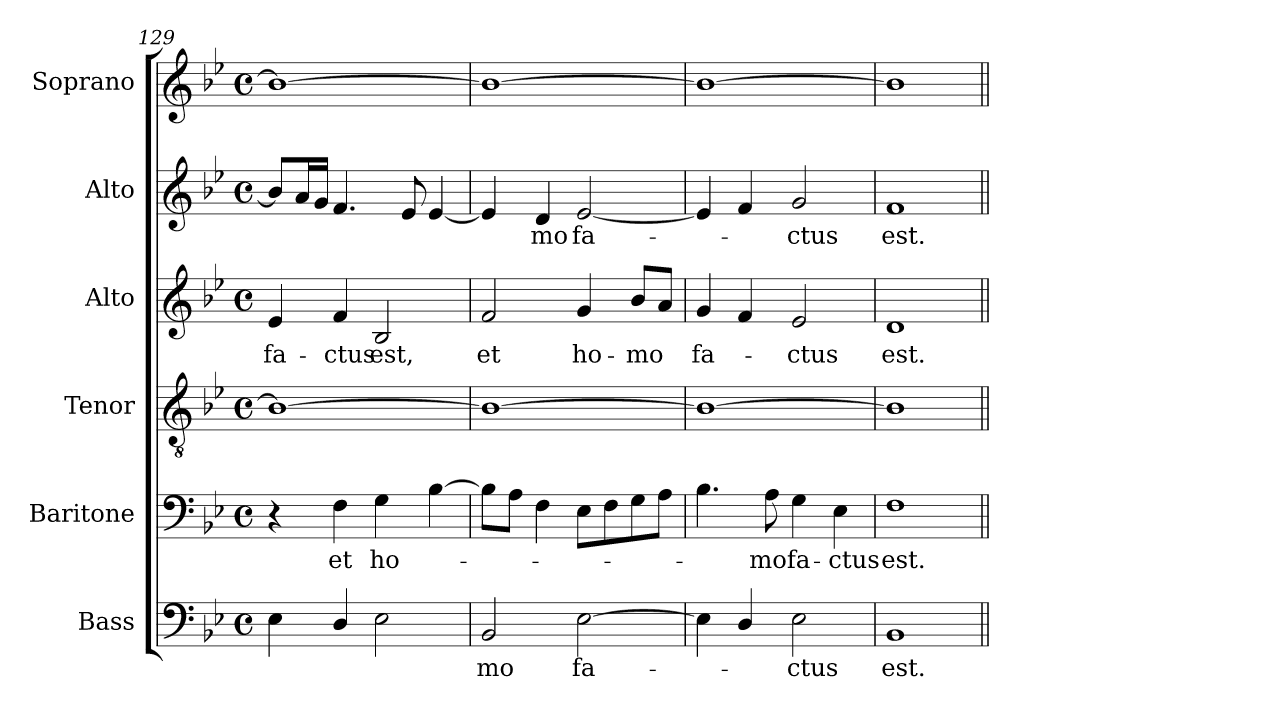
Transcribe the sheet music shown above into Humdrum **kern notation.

**kern	**text	**kern	**text	**kern	**kern	**text	**kern	**text	**kern
*part6	*part6	*part5	*part5	*part4	*part3	*part3	*part2	*part2	*part1
*staff6	*staff6	*staff5	*staff5	*staff4	*staff3	*staff3	*staff2	*staff2	*staff1
*I"Bass	*	*I"Baritone	*	*I"Tenor	*I"Alto	*	*I"Alto	*	*I"Soprano
*I'B.	*	*I'Bar.	*	*I'T.	*I'A.	*	*I'A.	*	*I'S.
*clefF4	*	*clefF4	*	*clefGv2	*clefG2	*	*clefG2	*	*clefG2
*	*	*	*	*ITrd7c12	*	*	*	*	*
*k[b-e-]	*	*k[b-e-]	*	*k[b-e-]	*k[b-e-]	*	*k[b-e-]	*	*k[b-e-]
*B-:	*	*B-:	*	*B-:	*B-:	*	*B-:	*	*B-:
*M4/4	*	*M4/4	*	*M4/4	*M4/4	*	*M4/4	*	*M4/4
*met(c)	*	*met(c)	*	*met(c)	*met(c)	*	*met(c)	*	*met(c)
=129	=129	=129	=129	=129	=129	=129	=129	=129	=129
!	!	!	!	!	!	!LO:LY:b:color=#000000	!	!	!
4E-i\	.	4r	.	1BB-i_	4e-i/	fa-	8b-i/L]	.	1b-i_
.	.	.	.	.	.	.	16ai/L	.	.
.	.	.	.	.	.	.	16gi/JJ	.	.
!	!	!	!LO:LY:b:color=#000000	!	!	!	!	!	!
!	!	!	!	!	!	!LO:LY:b:color=#000000	!	!	!
4Di/	.	4Fi\	et	.	4fi/	-ctus	4.fi/	.	.
!	!	!	!LO:LY:b:color=#000000	!	!	!	!	!	!
!	!	!	!	!	!	!LO:LY:b:color=#000000	!	!	!
2E-i\	.	4Gi\	ho-	.	2B-i/	est,	.	.	.
.	.	.	.	.	.	.	8e-i/	.	.
.	.	[4B-i\	.	.	.	.	[4e-i/	.	.
=130	=130	=130	=130	=130	=130	=130	=130	=130	=130
!	!LO:LY:b:color=#000000	!	!	!	!	!	!	!	!
!	!	!	!	!	!	!LO:LY:b:color=#000000	!	!	!
2BB-i/	-mo	8B-i\L]	.	1BB-i_	2fi/	et	4e-i/]	.	1b-i_
.	.	8Ai\J	.	.	.	.	.	.	.
!	!	!	!	!	!	!	!	!LO:LY:b:color=#000000	!
.	.	4Fi\	.	.	.	.	4di/	-mo	.
!	!LO:LY:b:color=#000000	!	!	!	!	!	!	!	!
!	!	!	!	!	!	!LO:LY:b:color=#000000	!	!	!
!	!	!	!	!	!	!	!	!LO:LY:b:color=#000000	!
[2E-i\	fa-	8E-i\L	.	.	4gi/	ho-	[2e-i/	fa-	.
.	.	8Fi\	.	.	.	.	.	.	.
!	!	!	!	!	!	!LO:LY:b:color=#000000	!	!	!
.	.	8Gi\	.	.	8b-i/L	-mo	.	.	.
.	.	8Ai\J	.	.	8ai/J	.	.	.	.
=131	=131	=131	=131	=131	=131	=131	=131	=131	=131
!	!	!	!	!	!	!LO:LY:b:color=#000000	!	!	!
4E-i\]	.	4.B-i\	.	1BB-i_	4gi/	fa-	4e-i/]	.	1b-i_
4Di/	.	.	.	.	4fi/	.	4fi/	.	.
!	!	!	!LO:LY:b:color=#000000	!	!	!	!	!	!
.	.	8Ai\	-mo	.	.	.	.	.	.
!	!LO:LY:b:color=#000000	!	!	!	!	!	!	!	!
!	!	!	!LO:LY:b:color=#000000	!	!	!	!	!	!
!	!	!	!	!	!	!LO:LY:b:color=#000000	!	!	!
!	!	!	!	!	!	!	!	!LO:LY:b:color=#000000	!
2E-i\	-ctus	4Gi\	fa-	.	2e-i/	-ctus	2gi/	-ctus	.
!	!	!	!LO:LY:b:color=#000000	!	!	!	!	!	!
.	.	4E-i\	-ctus	.	.	.	.	.	.
=132	=132	=132	=132	=132	=132	=132	=132	=132	=132
!	!LO:LY:b:color=#000000	!	!	!	!	!	!	!	!
!	!	!	!LO:LY:b:color=#000000	!	!	!	!	!	!
!	!	!	!	!	!	!LO:LY:b:color=#000000	!	!	!
!	!	!	!	!	!	!	!	!LO:LY:b:color=#000000	!
1BB-i	est.	1Fi	est.	1BB-i]	1di	est.	1fi	est.	1b-i]
=||	=||	=||	=||	=||	=||	=||	=||	=||	=||
*-	*-	*-	*-	*-	*-	*-	*-	*-	*-
